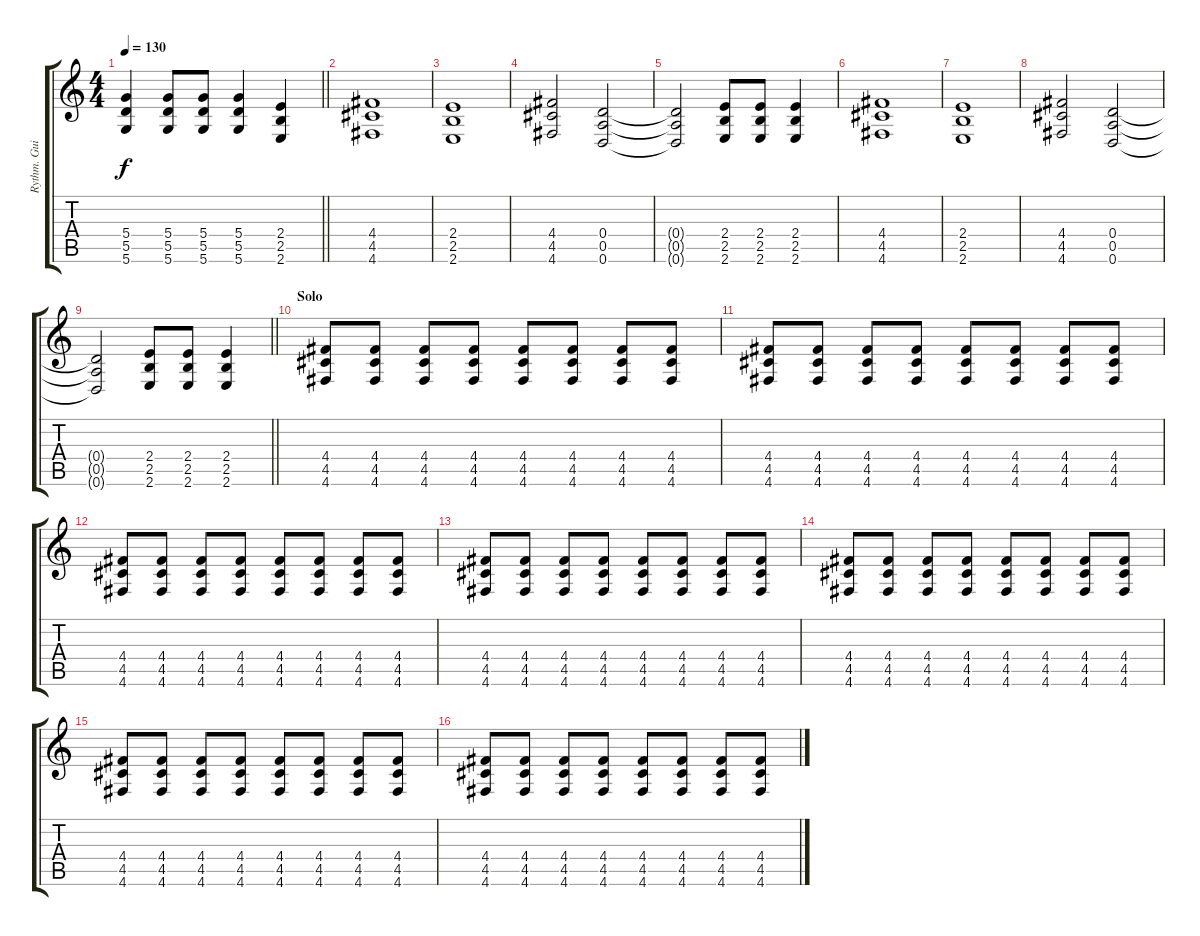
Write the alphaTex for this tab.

\track ("Rythm. Guitar " "Rythm. Gui") {instrument distortionguitar}
\staff {score tabs}
\tuning (E4 B3 G3 D3 A2 D2) {hide}
\ts (4 4)
\tempo 130
\clef g2
\barLineRight lightlight
\ks c
(5.4 5.5 5.6).4{dy f} (5.4 5.5 5.6).8 (5.4 5.5 5.6).8 (5.4 5.5 5.6).4 (2.4 2.5 2.6).4 |
(4.4 4.5 4.6).1 |
(2.4 2.5 2.6).1 |
(4.4 4.5 4.6).2 (0.4 0.5 0.6).2 |
(0.4{t} 0.5{t} 0.6{t}).2 (2.4 2.5 2.6).8 (2.4 2.5 2.6).8 (2.4 2.5 2.6).4 |
(4.4 4.5 4.6).1 |
(2.4 2.5 2.6).1 |
(4.4 4.5 4.6).2 (0.4 0.5 0.6).2 |
\barLineRight lightlight
(0.4{t} 0.5{t} 0.6{t}).2 (2.4 2.5 2.6).8 (2.4 2.5 2.6).8 (2.4 2.5 2.6).4 |
\section ("" "Solo")
(4.4 4.5 4.6).8 (4.4 4.5 4.6).8 (4.4 4.5 4.6).8 (4.4 4.5 4.6).8 (4.4 4.5 4.6).8 (4.4 4.5 4.6).8 (4.4 4.5 4.6).8 (4.4 4.5 4.6).8 |
(4.4 4.5 4.6).8 (4.4 4.5 4.6).8 (4.4 4.5 4.6).8 (4.4 4.5 4.6).8 (4.4 4.5 4.6).8 (4.4 4.5 4.6).8 (4.4 4.5 4.6).8 (4.4 4.5 4.6).8 |
(4.4 4.5 4.6).8 (4.4 4.5 4.6).8 (4.4 4.5 4.6).8 (4.4 4.5 4.6).8 (4.4 4.5 4.6).8 (4.4 4.5 4.6).8 (4.4 4.5 4.6).8 (4.4 4.5 4.6).8 |
(4.4 4.5 4.6).8 (4.4 4.5 4.6).8 (4.4 4.5 4.6).8 (4.4 4.5 4.6).8 (4.4 4.5 4.6).8 (4.4 4.5 4.6).8 (4.4 4.5 4.6).8 (4.4 4.5 4.6).8 |
(4.4 4.5 4.6).8 (4.4 4.5 4.6).8 (4.4 4.5 4.6).8 (4.4 4.5 4.6).8 (4.4 4.5 4.6).8 (4.4 4.5 4.6).8 (4.4 4.5 4.6).8 (4.4 4.5 4.6).8 |
(4.4 4.5 4.6).8 (4.4 4.5 4.6).8 (4.4 4.5 4.6).8 (4.4 4.5 4.6).8 (4.4 4.5 4.6).8 (4.4 4.5 4.6).8 (4.4 4.5 4.6).8 (4.4 4.5 4.6).8 |
(4.4 4.5 4.6).8 (4.4 4.5 4.6).8 (4.4 4.5 4.6).8 (4.4 4.5 4.6).8 (4.4 4.5 4.6).8 (4.4 4.5 4.6).8 (4.4 4.5 4.6).8 (4.4 4.5 4.6).8
